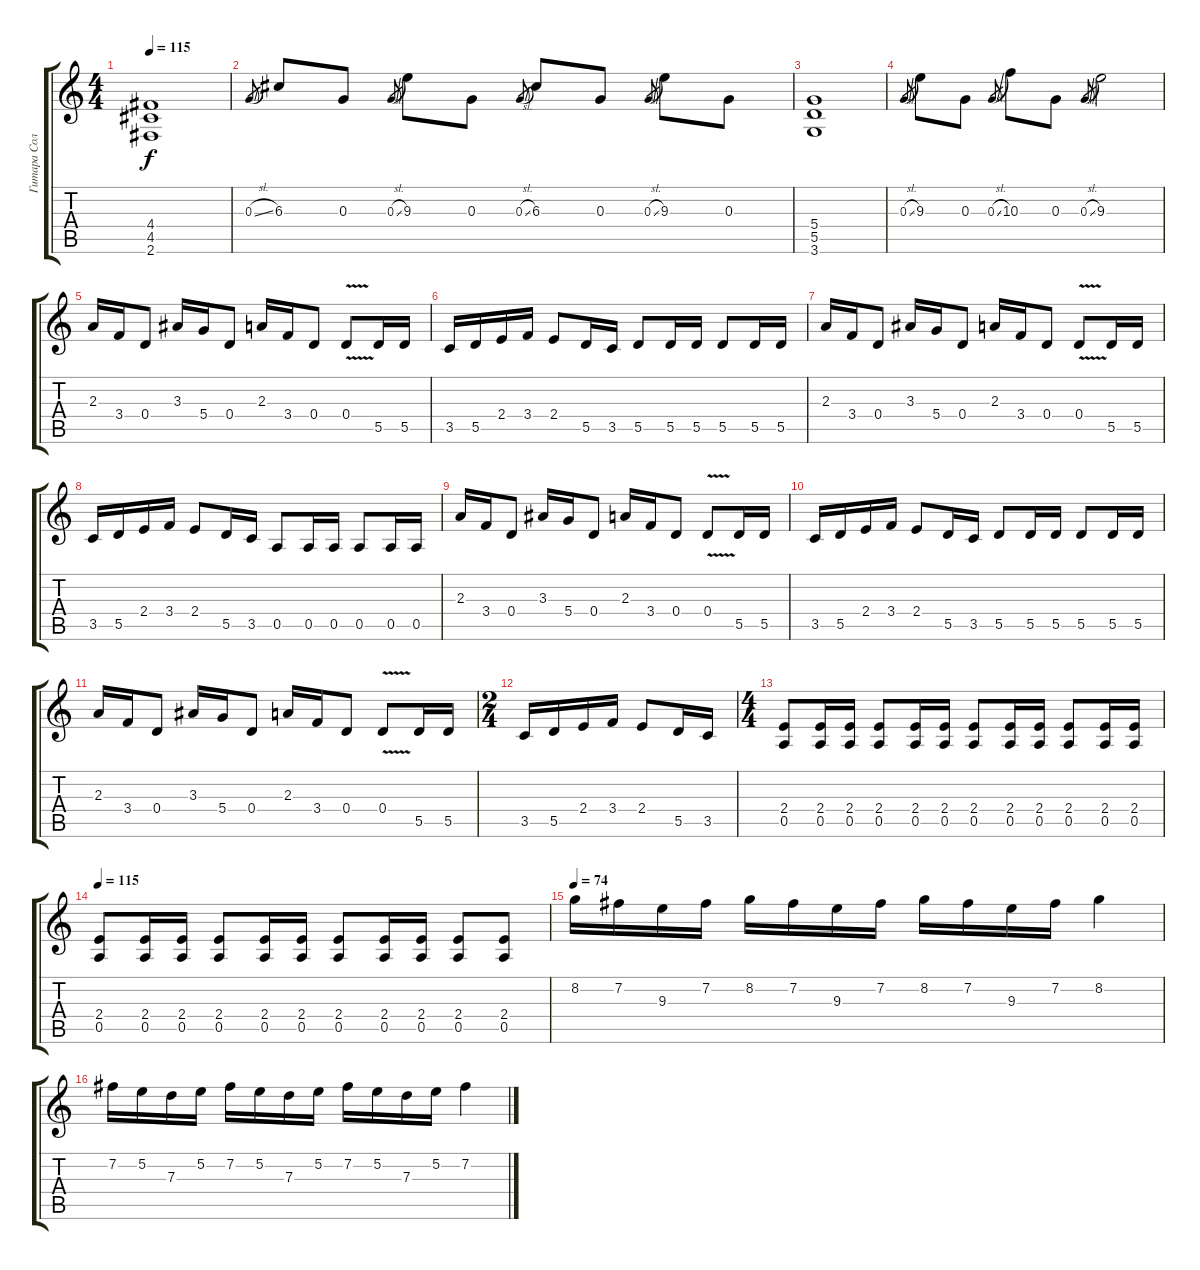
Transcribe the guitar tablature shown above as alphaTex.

\track ("Гитара Соло 1" "Гитара Сол") {instrument distortionguitar}
\staff {score tabs}
\tuning (E4 B3 G3 D3 A2 E2) {hide}
\ts (4 4)
\tempo 115
\clef g2
\ks c
(4.4 4.5 2.6).1{dy f} |
0.3{sl}.8{gr} 6.3.8 0.3.8 0.3{sl}.8{gr} 9.3.8 0.3.8 0.3{sl}.8{gr} 6.3.8 0.3.8 0.3{sl}.8{gr} 9.3.8 0.3.8 |
(5.4 5.5 3.6).1 |
0.3{sl}.8{gr} 9.3.8 0.3.8 0.3{sl}.8{gr} 10.3.8 0.3.8 0.3{sl}.8{gr} 9.3.2 |
2.3.16 3.4.16 0.4.8 3.3.16 5.4.16 0.4.8 2.3.16 3.4.16 0.4.8 0.4{v}.8 5.5.16 5.5.16 |
3.5.16 5.5.16 2.4.16 3.4.16 2.4.8 5.5.16 3.5.16 5.5.8 5.5.16 5.5.16 5.5.8 5.5.16 5.5.16 |
2.3.16 3.4.16 0.4.8 3.3.16 5.4.16 0.4.8 2.3.16 3.4.16 0.4.8 0.4{v}.8 5.5.16 5.5.16 |
3.5.16 5.5.16 2.4.16 3.4.16 2.4.8 5.5.16 3.5.16 0.5.8 0.5.16 0.5.16 0.5.8 0.5.16 0.5.16 |
2.3.16 3.4.16 0.4.8 3.3.16 5.4.16 0.4.8 2.3.16 3.4.16 0.4.8 0.4{v}.8 5.5.16 5.5.16 |
3.5.16 5.5.16 2.4.16 3.4.16 2.4.8 5.5.16 3.5.16 5.5.8 5.5.16 5.5.16 5.5.8 5.5.16 5.5.16 |
2.3.16 3.4.16 0.4.8 3.3.16 5.4.16 0.4.8 2.3.16 3.4.16 0.4.8 0.4{v}.8 5.5.16 5.5.16 |
\ts (2 4)
3.5.16 5.5.16 2.4.16 3.4.16 2.4.8 5.5.16 3.5.16 |
\ts (4 4)
(2.4 0.5).8 (2.4 0.5).16 (2.4 0.5).16 (2.4 0.5).8 (2.4 0.5).16 (2.4 0.5).16 (2.4 0.5).8 (2.4 0.5).16 (2.4 0.5).16 (2.4 0.5).8 (2.4 0.5).16 (2.4 0.5).16 |
\tempo 115
(2.4 0.5).8 (2.4 0.5).16 (2.4 0.5).16 (2.4 0.5).8 (2.4 0.5).16 (2.4 0.5).16 (2.4 0.5).8 (2.4 0.5).16 (2.4 0.5).16 (2.4 0.5).8 (2.4 0.5).8 |
\tempo 74
8.2.16 7.2.16 9.3.16 7.2.16 8.2.16 7.2.16 9.3.16 7.2.16 8.2.16 7.2.16 9.3.16 7.2.16 8.2.4 |
7.2.16 5.2.16 7.3.16 5.2.16 7.2.16 5.2.16 7.3.16 5.2.16 7.2.16 5.2.16 7.3.16 5.2.16 7.2.4
